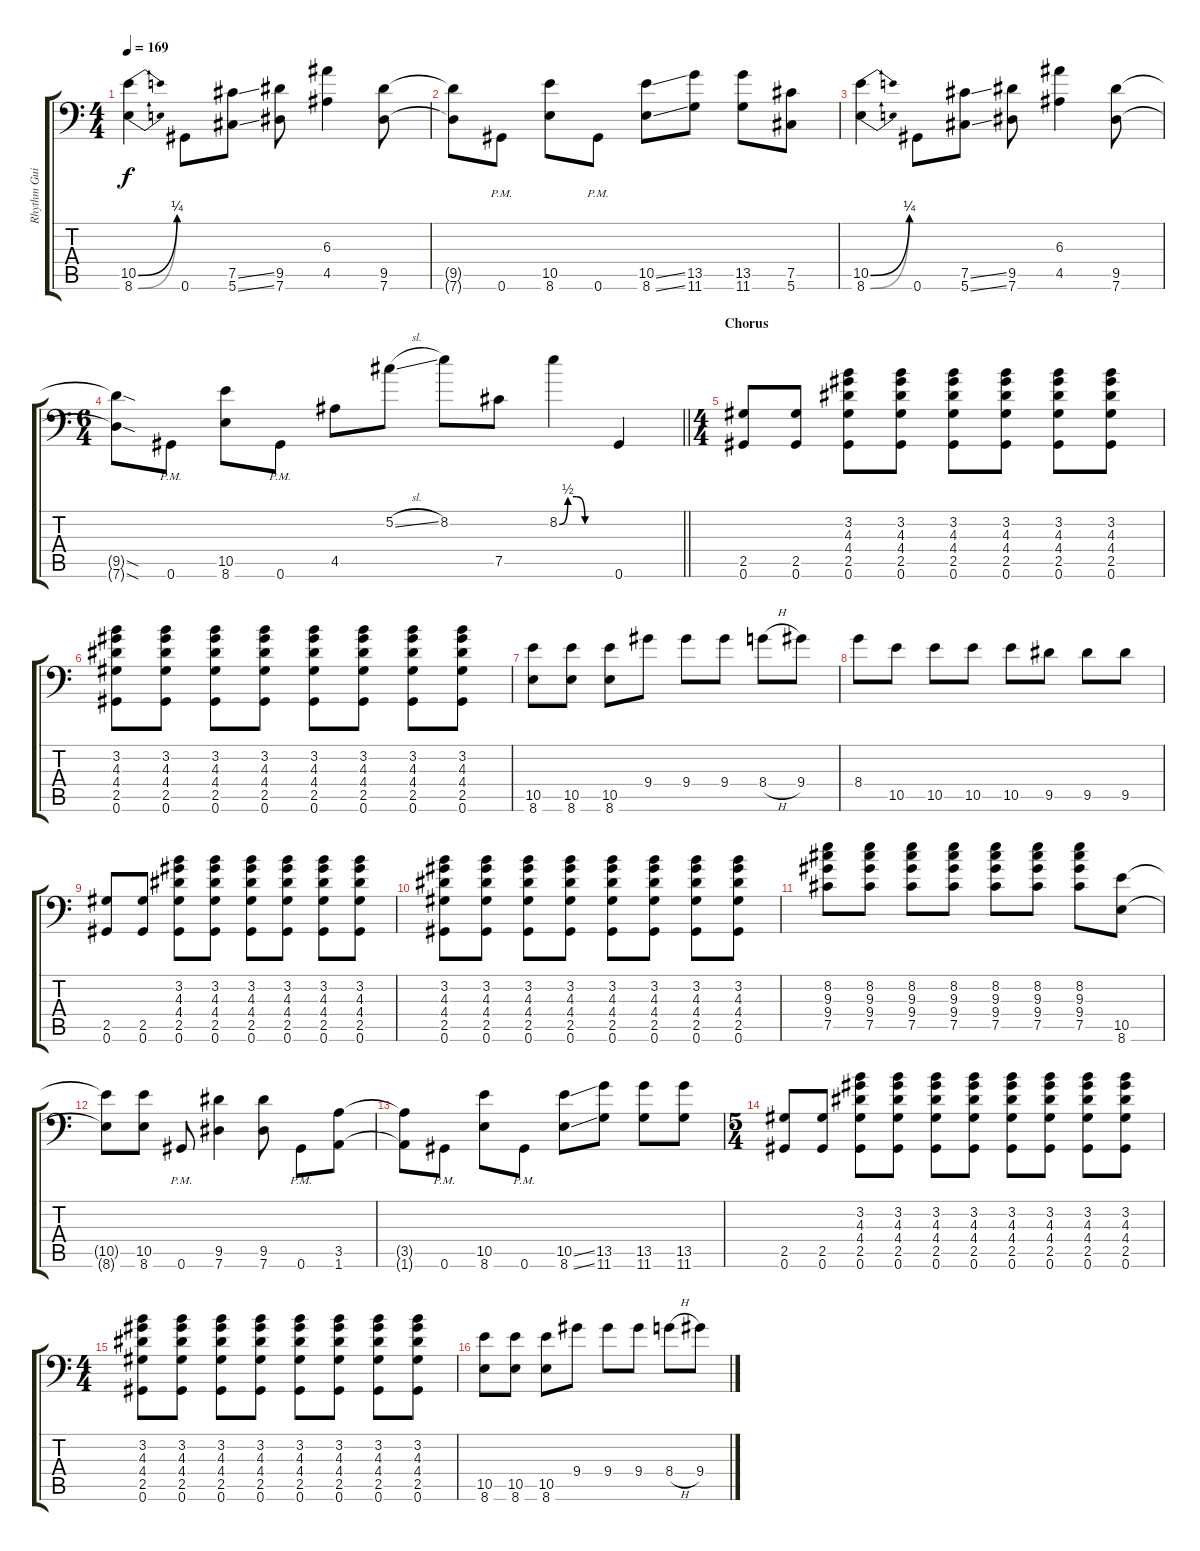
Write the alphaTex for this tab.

\track ("Rhythm Guitar 1" "Rhythm Gui") {instrument distortionguitar}
\staff {score tabs}
\tuning (Db4 Ab3 E3 B2 Gb2 Ab1) {hide}
\ts (4 4)
\tempo 169
\clef f4
\ks c
(10.5{be (bend 0 0 60 1)} 8.6{be (bend 0 0 60 1)}).4{dy f} 0.6.8 (7.5{ss} 5.6{ss}).8 (9.5 7.6).8 (6.3 4.5).4 (9.5 7.6).8 |
(9.5{t} 7.6{t}).8 0.6{pm}.8 (10.5 8.6).8 0.6{pm}.8 (10.5{ss} 8.6{ss}).8 (13.5 11.6).8 (13.5 11.6).8 (7.5 5.6).8 |
(10.5{be (bend 0 0 60 1)} 8.6{be (bend 0 0 60 1)}).4 0.6.8 (7.5{ss} 5.6{ss}).8 (9.5 7.6).8 (6.3 4.5).4 (9.5 7.6).8 |
\ts (6 4)
\barLineRight lightlight
(9.5{sod t} 7.6{sod t}).8 0.6{pm}.8 (10.5 8.6).8 0.6{pm}.8 4.5.8 5.2{sl}.8 8.2.8 7.5.8 8.2{be (custom 0 0 10 2 20 2 30 0 60 0)}.4 0.6.4 |
\ts (4 4)
\section ("" "Chorus")
(2.5 0.6).8 (2.5 0.6).8 (3.2 4.3 4.4 2.5 0.6).8 (3.2 4.3 4.4 2.5 0.6).8 (3.2 4.3 4.4 2.5 0.6).8 (3.2 4.3 4.4 2.5 0.6).8 (3.2 4.3 4.4 2.5 0.6).8 (3.2 4.3 4.4 2.5 0.6).8 |
(3.2 4.3 4.4 2.5 0.6).8 (3.2 4.3 4.4 2.5 0.6).8 (3.2 4.3 4.4 2.5 0.6).8 (3.2 4.3 4.4 2.5 0.6).8 (3.2 4.3 4.4 2.5 0.6).8 (3.2 4.3 4.4 2.5 0.6).8 (3.2 4.3 4.4 2.5 0.6).8 (3.2 4.3 4.4 2.5 0.6).8 |
(10.5 8.6).8 (10.5 8.6).8 (10.5 8.6).8 9.4.8 9.4.8 9.4.8 8.4{h}.8 9.4.8 |
8.4.8 10.5.8 10.5.8 10.5.8 10.5.8 9.5.8 9.5.8 9.5.8 |
(2.5 0.6).8 (2.5 0.6).8 (3.2 4.3 4.4 2.5 0.6).8 (3.2 4.3 4.4 2.5 0.6).8 (3.2 4.3 4.4 2.5 0.6).8 (3.2 4.3 4.4 2.5 0.6).8 (3.2 4.3 4.4 2.5 0.6).8 (3.2 4.3 4.4 2.5 0.6).8 |
(3.2 4.3 4.4 2.5 0.6).8 (3.2 4.3 4.4 2.5 0.6).8 (3.2 4.3 4.4 2.5 0.6).8 (3.2 4.3 4.4 2.5 0.6).8 (3.2 4.3 4.4 2.5 0.6).8 (3.2 4.3 4.4 2.5 0.6).8 (3.2 4.3 4.4 2.5 0.6).8 (3.2 4.3 4.4 2.5 0.6).8 |
(8.2 9.3 9.4 7.5).8 (8.2 9.3 9.4 7.5).8 (8.2 9.3 9.4 7.5).8 (8.2 9.3 9.4 7.5).8 (8.2 9.3 9.4 7.5).8 (8.2 9.3 9.4 7.5).8 (8.2 9.3 9.4 7.5).8 (10.5 8.6).8 |
(10.5{t} 8.6{t}).8 (10.5 8.6).8 0.6{pm}.8 (9.5 7.6).4 (9.5 7.6).8 0.6{pm}.8 (3.5 1.6).8 |
(3.5{t} 1.6{t}).8 0.6{pm}.8 (10.5 8.6).8 0.6{pm}.8 (10.5{ss} 8.6{ss}).8 (13.5 11.6).8 (13.5 11.6).8 (13.5 11.6).8 |
\ts (5 4)
(2.5 0.6).8 (2.5 0.6).8 (3.2 4.3 4.4 2.5 0.6).8 (3.2 4.3 4.4 2.5 0.6).8 (3.2 4.3 4.4 2.5 0.6).8 (3.2 4.3 4.4 2.5 0.6).8 (3.2 4.3 4.4 2.5 0.6).8 (3.2 4.3 4.4 2.5 0.6).8 (3.2 4.3 4.4 2.5 0.6).8 (3.2 4.3 4.4 2.5 0.6).8 |
\ts (4 4)
(3.2 4.3 4.4 2.5 0.6).8 (3.2 4.3 4.4 2.5 0.6).8 (3.2 4.3 4.4 2.5 0.6).8 (3.2 4.3 4.4 2.5 0.6).8 (3.2 4.3 4.4 2.5 0.6).8 (3.2 4.3 4.4 2.5 0.6).8 (3.2 4.3 4.4 2.5 0.6).8 (3.2 4.3 4.4 2.5 0.6).8 |
(10.5 8.6).8 (10.5 8.6).8 (10.5 8.6).8 9.4.8 9.4.8 9.4.8 8.4{h}.8 9.4.8
